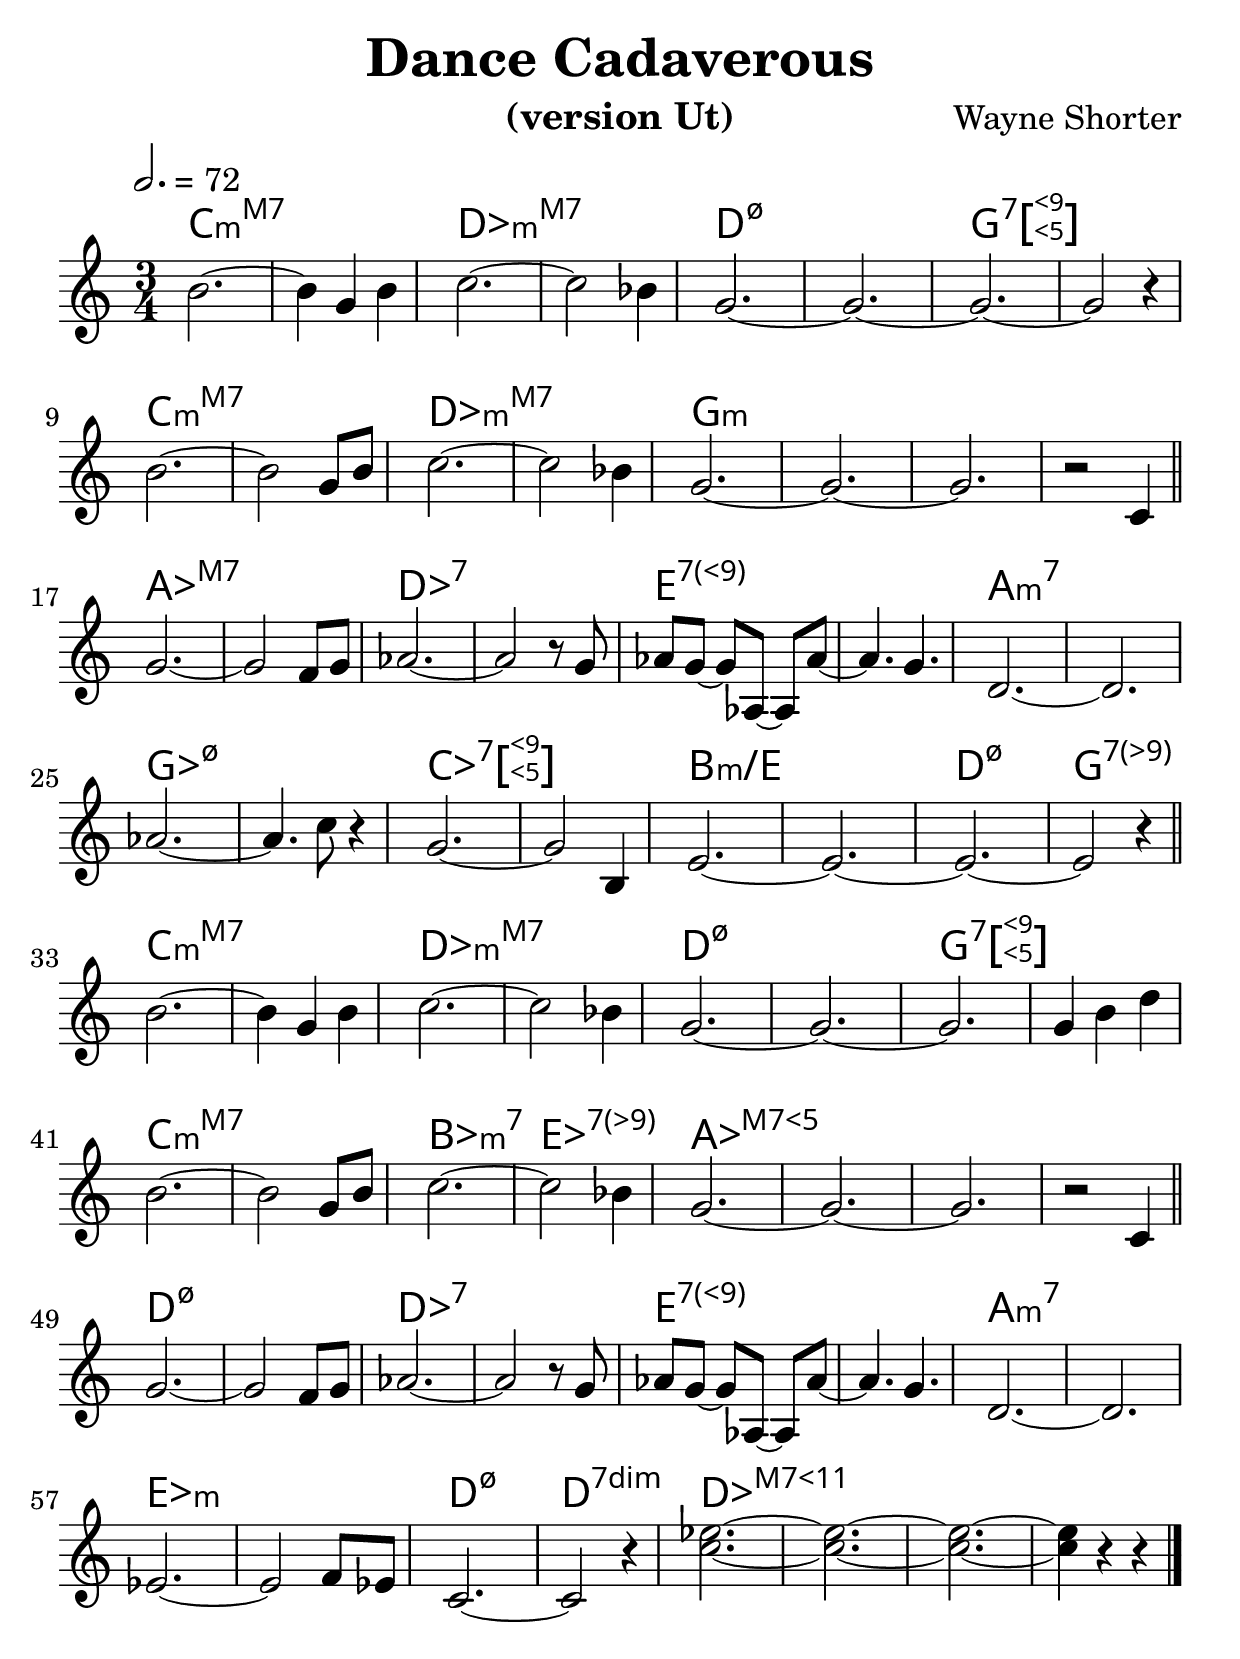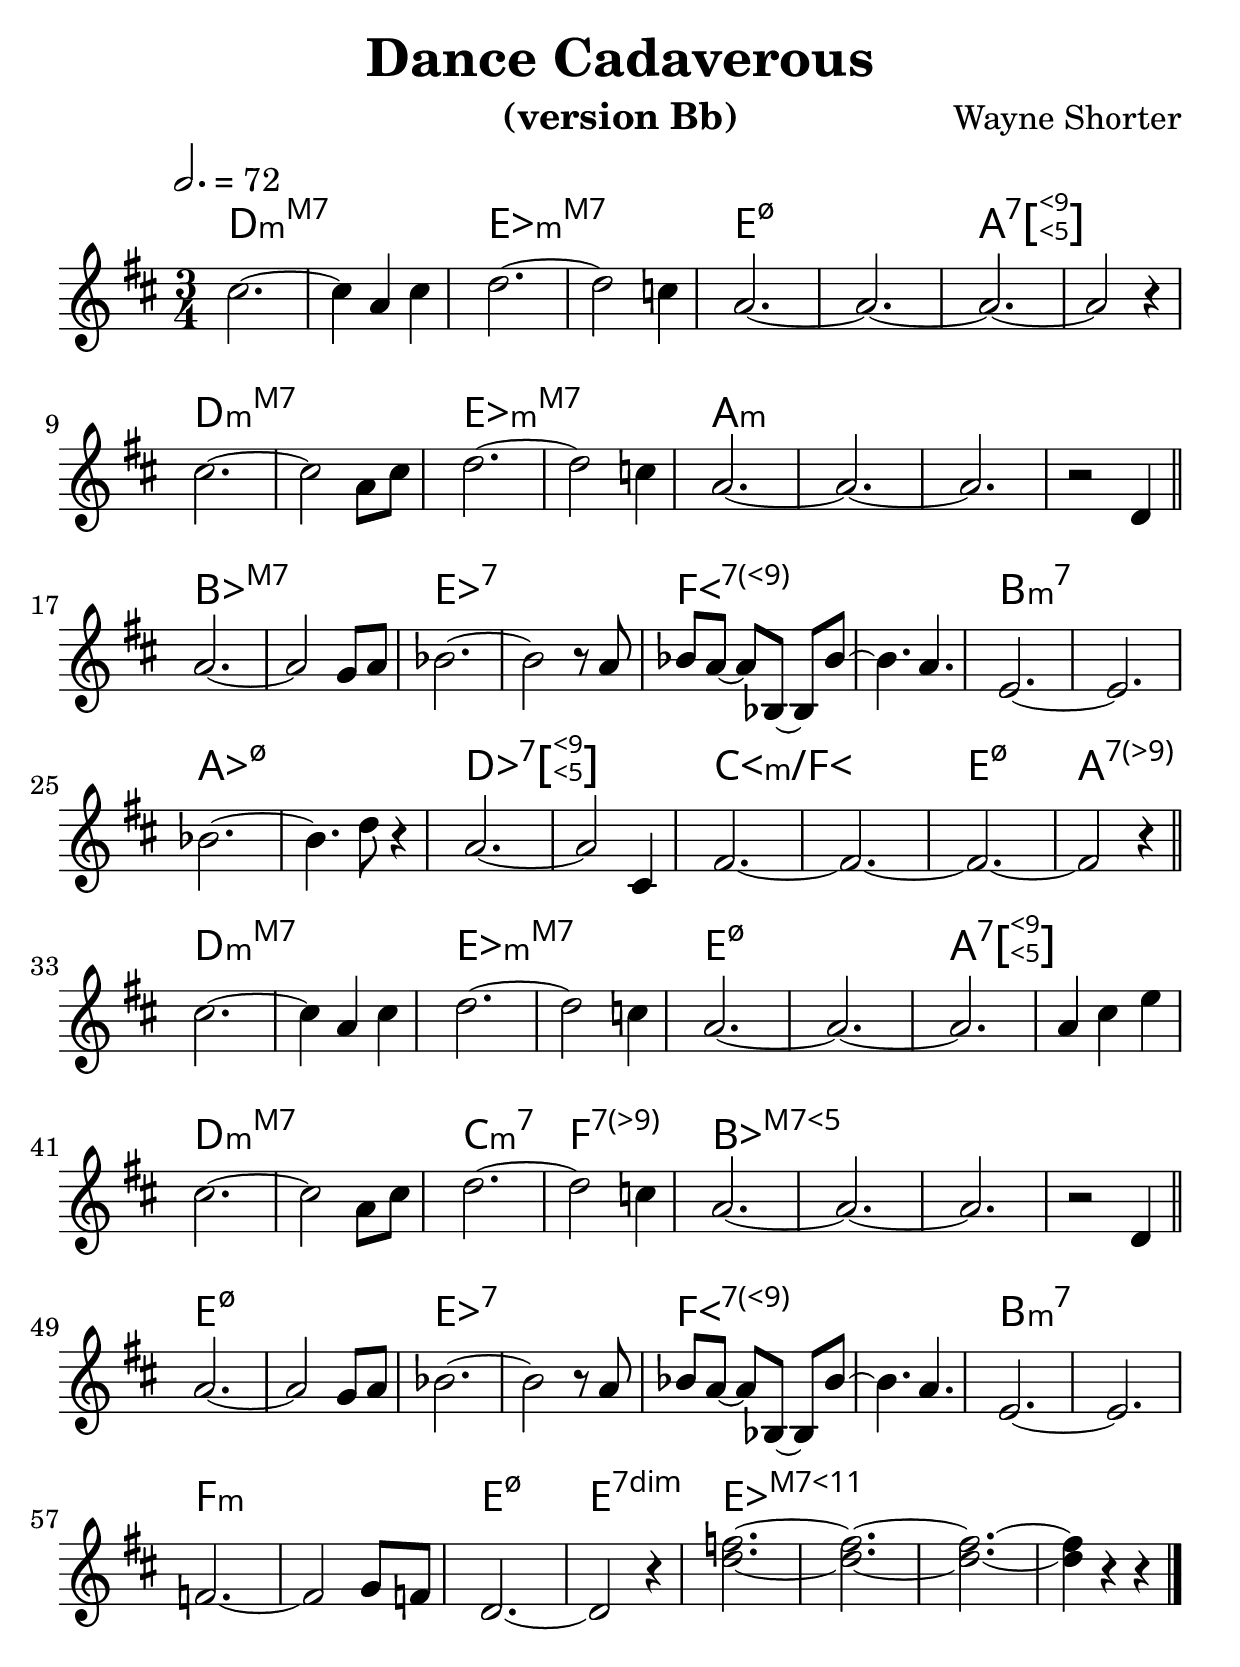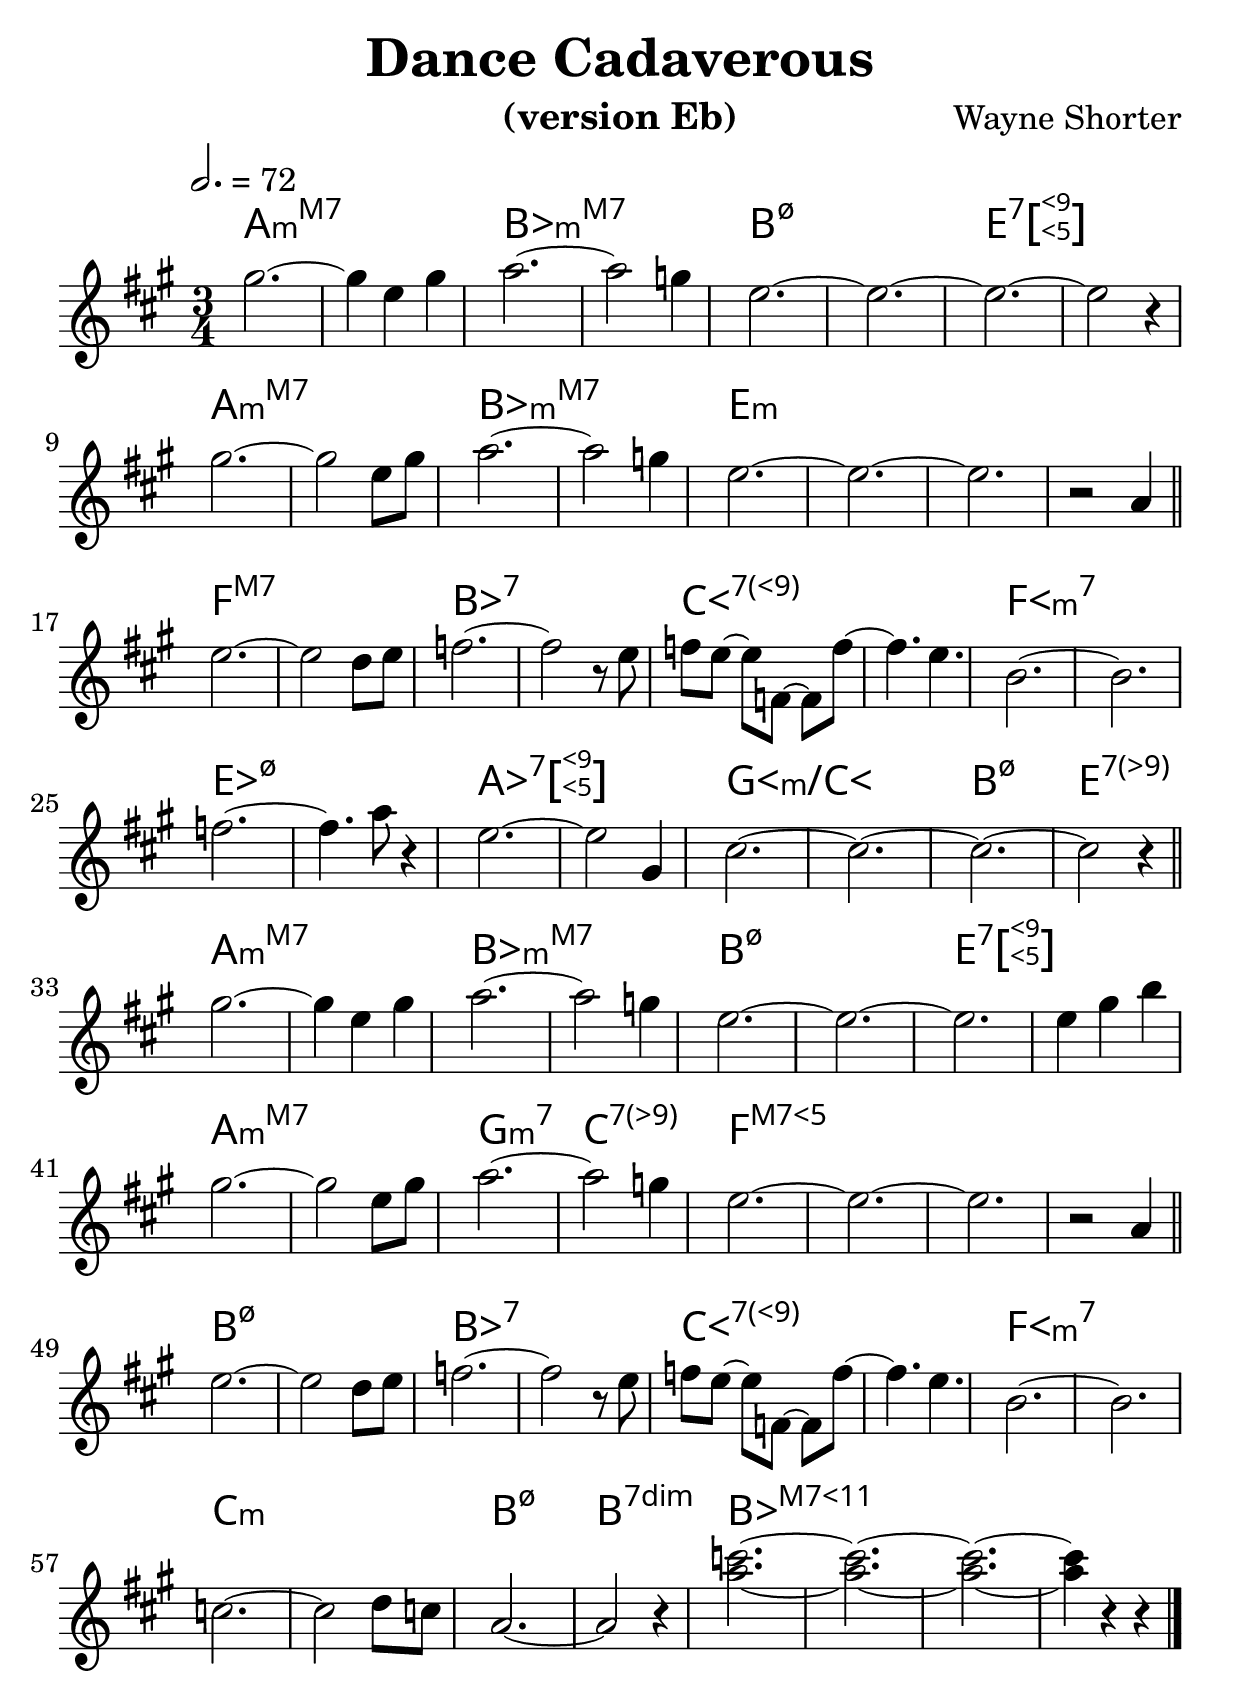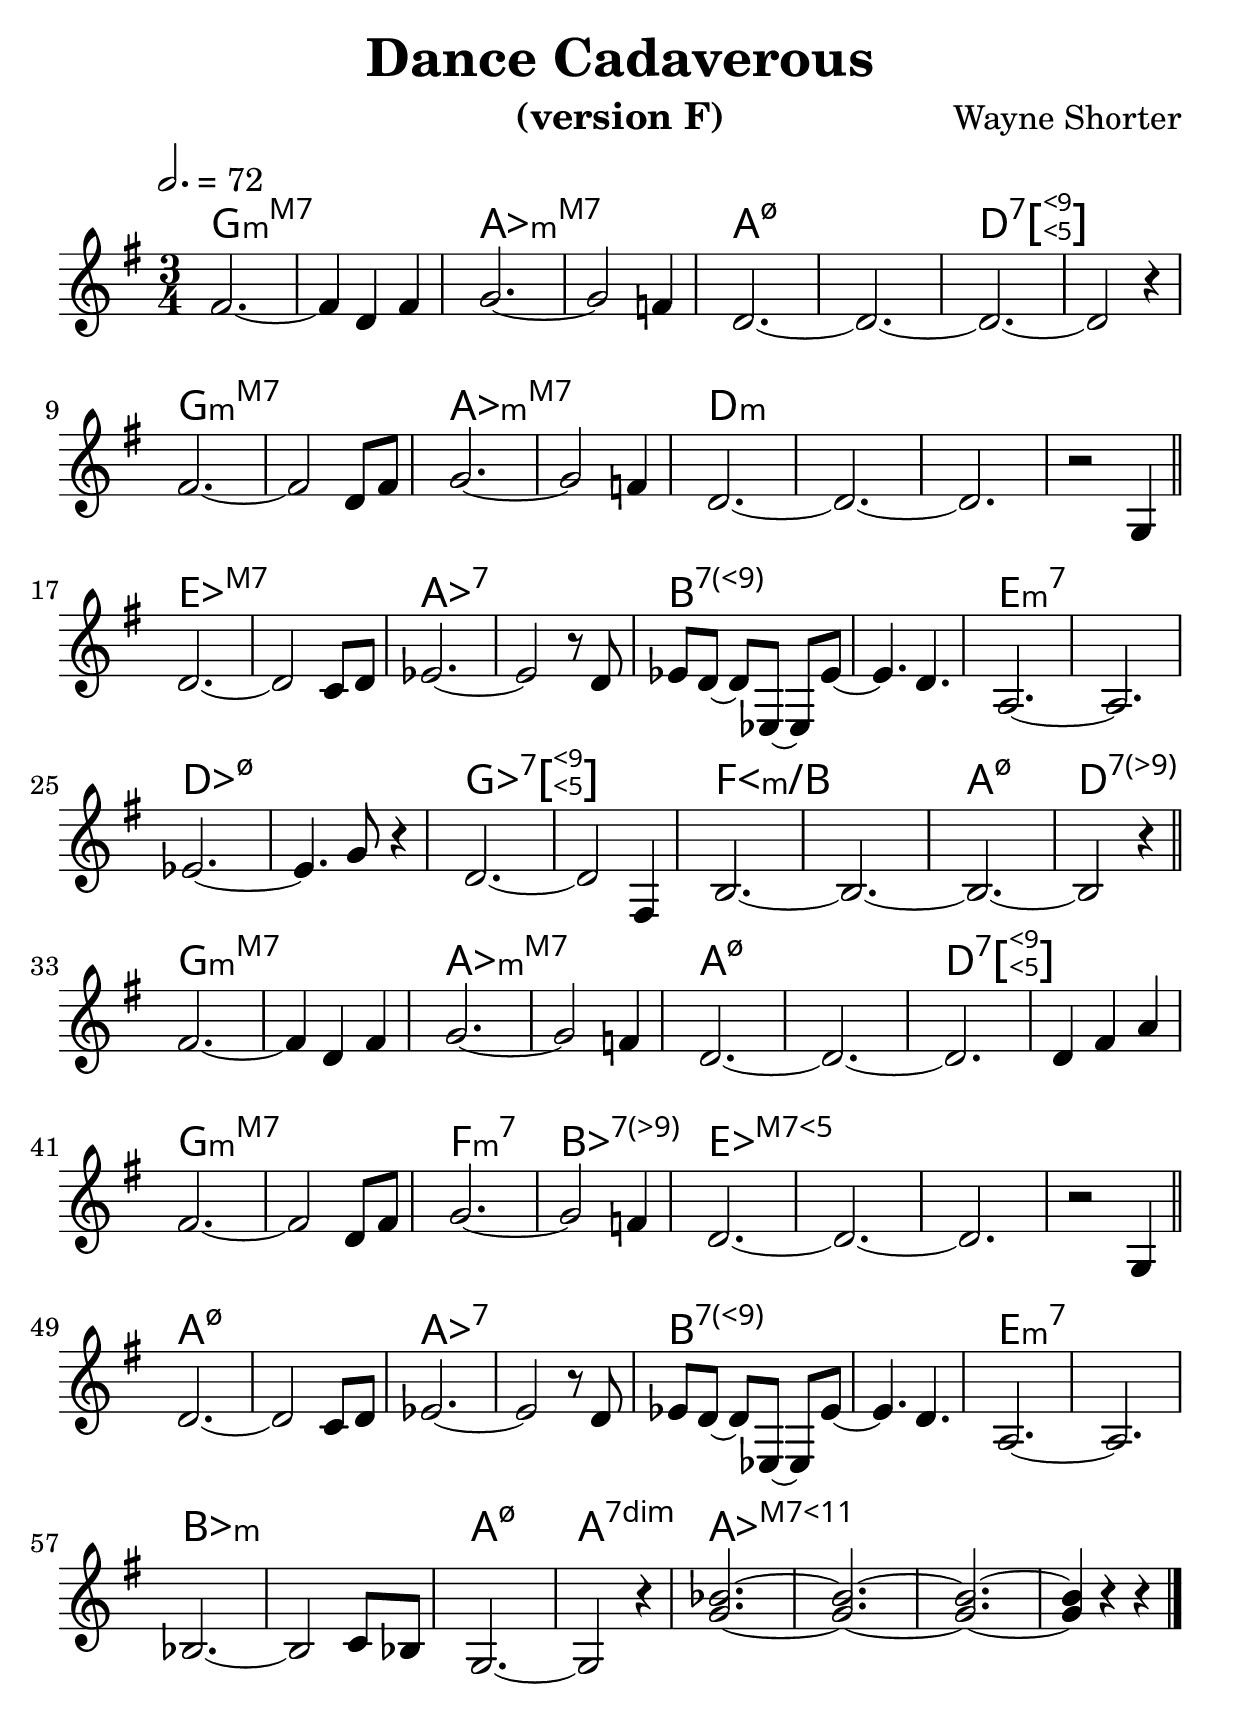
% Created on Mon Sep 20 15:23:38 CEST 2010
\version "2.22.0"

#(set-global-staff-size 29)
#(set-default-paper-size "a4")

\include "utils/AccordsJazzDefs.ly"

\paper { indent = 0\cm} 


\header {
	title = "Dance Cadaverous" 
 	composer = "Wayne Shorter"
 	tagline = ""

}


accords = \chords {
%		\set chordNameExceptions = #chExceptions
	c2.:maj7.3- s %m7.5+.9+ % un accord
	des:maj7.3- s % un deuxiÃƒÂ¨me
	d:m7.5- s g:7.5+.9+ s
	c2.:maj7.3- s
	des:maj7.3- s
	g:m s s s
	\break
	aes:maj7 s
	%	des:7.9+ s s s
	des:7 s e:7.9+ s
	a:min7 s
	\break
	ges:m7.5- s
	ces:7.5+.9+ s 
	b:m/e s d:m7.5- g:7.9-
	\break
	c2.:maj7.3- s %m7.5+.9+ % un accord
	des:maj7.3- s % un deuxiÃƒÂ¨me
	d:m7.5- s g:7.5+.9+ s
	c2.:maj7.3- s
	bes:m7 es:7.9- 
	aes:maj7.5+ s s s
	\break
	d:m7.5- s
	%	des:7.9+ s s s
	des:7 s e:7.9+ s
	a:min7 s
	\break
	es:m s
	d:m7.5- d:dim7 des:maj7.11+ s s s 	
}

staffViolon = \new Staff {
	\time 3/4
	\tempo 2. = 72 
	\set Staff.midiInstrument = "violin"
	\key c \major
	\clef treble
	\accidentalStyle modern-cautionary
	\relative c' { 	
 % Type notes here 
\compressEmptyMeasures

b'2.~b4 g b
c2.~ c2 bes4
g2.~ g~ g~ g2 r4
b2.~b2 g8 b
c2.~ c2 bes4
g2.~ g~ g r2 c,4 \bar"||"
g'2.~ g2 f8 g
aes2.~ aes2 r8 g
aes[ g]~ g aes,~ aes[ aes']~ aes4. g d2.~ d2.
aes'2.~ aes4. c8 r4
g2.~ g2 b,4
e2.~ e~ e~ e2 r4 \bar"||"
b'2.~b4 g b
c2.~ c2 bes4
g2.~ g~ g g4 b d
b2.~b2 g8 b
c2.~ c2 bes4
g2.~ g~ g r2 c,4 \bar"||"
g'2.~ g2 f8 g
aes2.~ aes2 r8 g
aes[ g]~ g aes,~ aes[ aes']~ aes4. g d2.~ d2.
es2.~ es2 f8 es c2.~ c2 r4
<<{c'2.~ c~ c~ c4}{es2.~ es~ es~ es4}>> r r \bar "|."
%c4^\markup{Essai} cis c cis
%\mark \markup {\musicglyph "scripts.coda" }
%c cis c c
	}
}

theme=\staffViolon


\include "utils/books.ly"